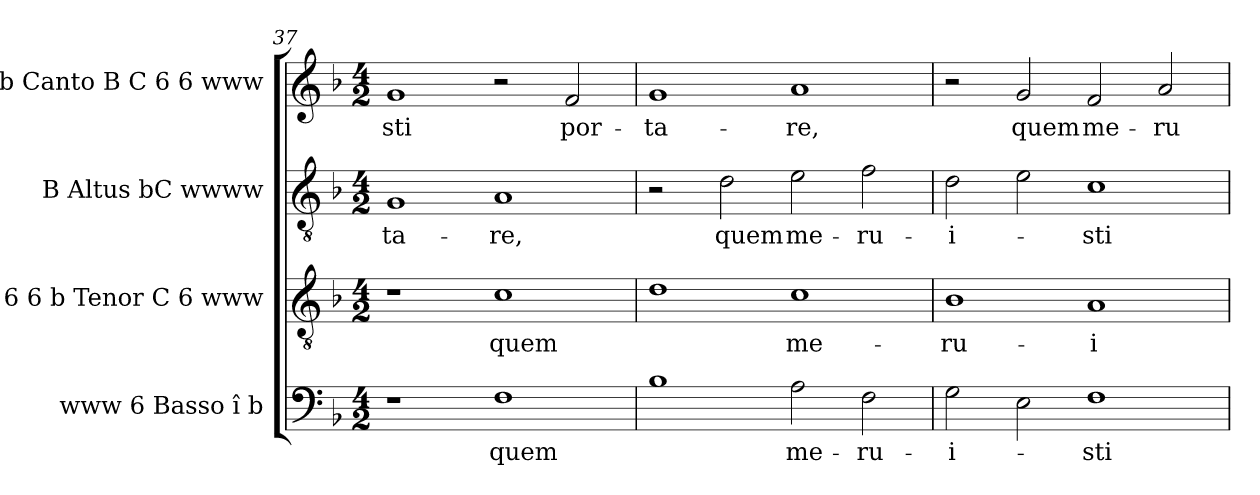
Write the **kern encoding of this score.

**kern	**text	**kern	**text	**kern	**text	**kern	**text
*part4	*part4	*part3	*part3	*part2	*part2	*part1	*part1
*staff4	*staff4	*staff3	*staff3	*staff2	*staff2	*staff1	*staff1
*I"www  6  Basso  î  b	*	*I"6 6  b  Tenor  C 6  www	*	*I"B  Altus  bC  wwww	*	*I"b  Canto  B  C 6 6 www	*
*I'B.	*	*I'T.	*	*I'T.	*	*I'C.	*
*clefF4	*	*clefGv2	*	*clefGv2	*	*clefG2	*
*k[b-]	*	*k[b-]	*	*k[b-]	*	*k[b-]	*
*F:	*	*F:	*	*F:	*	*F:	*
*M4/2	*	*M4/2	*	*M4/2	*	*M4/2	*
=37	=37	=37	=37	=37	=37	=37	=37
!	!	!	!	!	!LO:LY:b:cj	!	!LO:LY:b:cj
1r	.	1r	.	1G	-ta-	1g	-sti
!	!LO:LY:b	!	!LO:LY:b	!	!LO:LY:b:cj	!	!
1F	quem	1c	quem	1A	-re,	2r	.
!	!	!	!	!	!	!	!LO:LY:b:cj
.	.	.	.	.	.	2f/	por-
!!LO:LB:g=z
=38	=38	=38	=38	=38	=38	=38	=38
!	!	!	!	!	!	!	!LO:LY:b:cj
1B-	.	1d	.	2r	.	1g	-ta-
!	!	!	!	!	!LO:LY:b:cj	!	!
.	.	.	.	2d\	quem	.	.
!	!LO:LY:b:cj	!	!LO:LY:b:cj	!	!LO:LY:b:cj	!	!LO:LY:b:cj
2A\	me-	1c	me-	2e\	me-	1a	-re,
!	!LO:LY:b:cj	!	!	!	!LO:LY:b:cj	!	!
2F\	-ru-	.	.	2f\	-ru-	.	.
=39	=39	=39	=39	=39	=39	=39	=39
!	!LO:LY:b:rj	!	!LO:LY:b:cj	!	!LO:LY:b:rj	!	!
2G\	-i-	1B-	-ru-	2d\	-i-	2r	.
!	!	!	!	!	!	!	!LO:LY:b:cj
2E\	.	.	.	2e\	.	2g/	quem
!	!LO:LY:b:cj	!	!LO:LY:b:rj	!	!LO:LY:b:cj	!	!LO:LY:b:cj
1F	-sti	1A	-i-	1c	-sti	2f/	me-
!	!	!	!	!	!	!	!LO:LY:b:cj
.	.	.	.	.	.	2a/	-ru-
=	=	=	=	=	=	=	=
*-	*-	*-	*-	*-	*-	*-	*-
